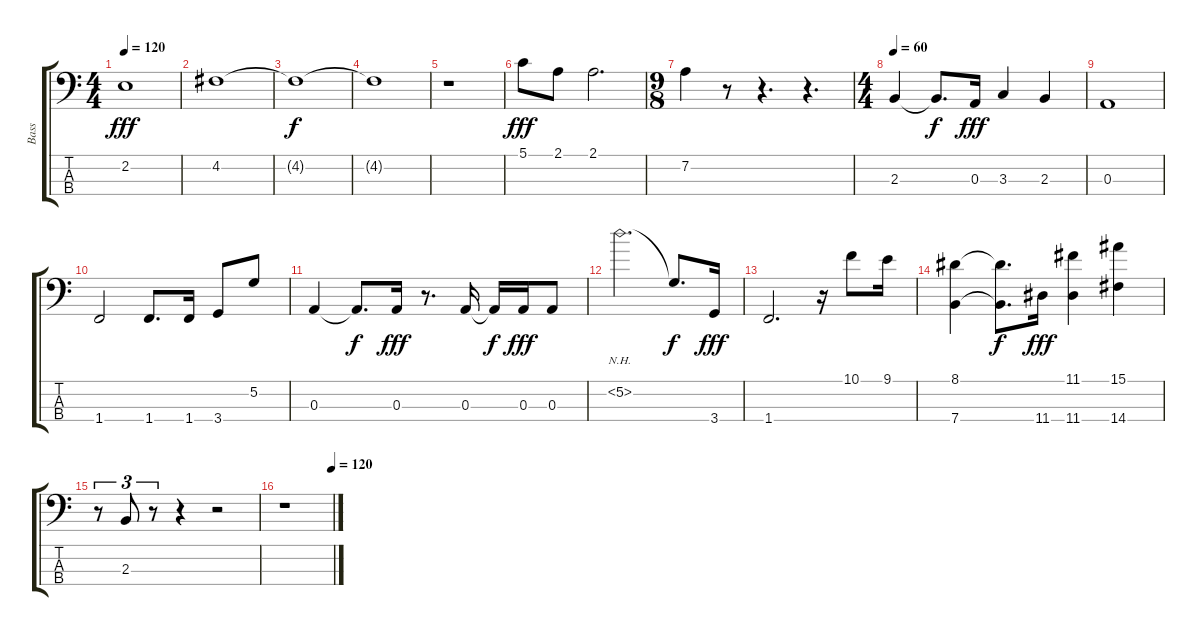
\track ("Bass" "Bass") {instrument electricbassfinger}
\staff {score tabs}
\tuning (G2 D2 A1 E1) {hide}
\ts (4 4)
\tempo 120
\clef f4
\ks c
2.2.1{dy fff} |
4.2.1 |
4.2{t}.1{dy f} |
4.2{t}.1 |
r.1 |
5.1.8{dy fff} 2.1.8 2.1.2{d} |
\ts (9 8)
7.2.4 r.8 r.4{d} r.4{d} |
\ts (4 4)
\tempo 60
2.3.4 2.3{t}.8{d dy f} 0.3.16{dy fff} 3.3.4 2.3.4 |
0.3.1 |
1.4.2 1.4.8{d} 1.4.16 3.4.8 5.2.8 |
0.3.4 0.3{t}.8{d dy f} 0.3.16{dy fff} r.8{d} 0.3.16 0.3{t}.16{dy f} 0.3.16{dy fff} 0.3.8 |
5.2{nh}.2{d} 5.2{t}.8{d dy f} 3.4.16{dy fff} |
1.4.2{d} r.16 10.1.8 9.1.16 |
(8.1 7.4).4 (8.1{t} 7.4{t}).8{d dy f} 11.4.16{dy fff} (11.1 11.4).4 (15.1 14.4).4 |
r.8{tu (3 2)} 2.3.8{tu (3 2)} r.8{tu (3 2)} r.4 r.2 |
\tempo (120 0.984375)
r.1
